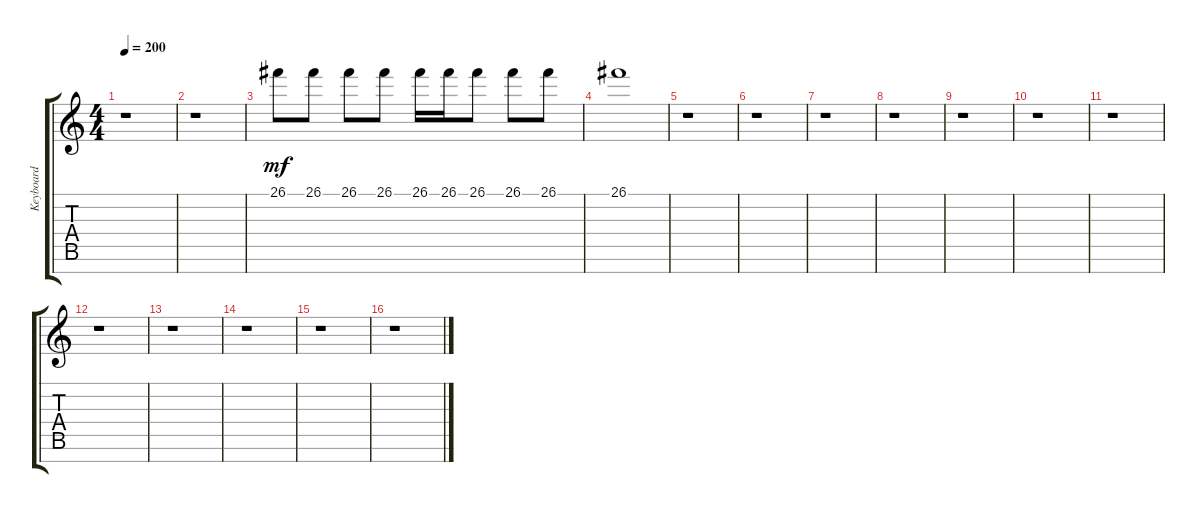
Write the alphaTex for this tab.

\track ("Keyboard" "Keyboard") {instrument orchestrahit}
\staff {score tabs}
\tuning (E4 B3 G3 D3 A2 E2 B1) {hide}
\ts (4 4)
\tempo 200
\clef g2
\ks c
r.1{dy f} |
r.1 |
26.1.8{dy mf volume 12 instrument orchestrahit} 26.1.8 26.1.8 26.1.8 26.1.16 26.1.16 26.1.8 26.1.8 26.1.8 |
26.1.1 |
\section ("" "")
r.1 |
r.1 |
r.1 |
r.1 |
r.1 |
r.1 |
r.1 |
r.1 |
r.1 |
r.1 |
r.1 |
r.1
